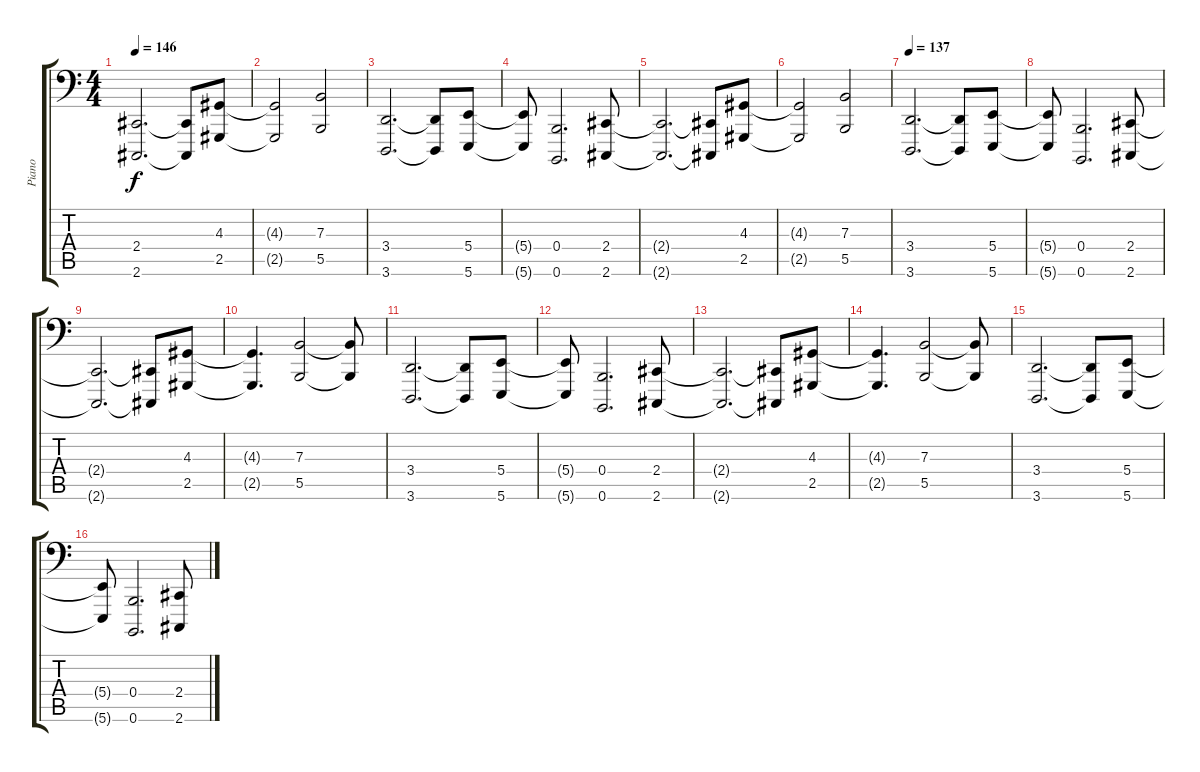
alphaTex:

\track ("Piano" "Piano") {instrument brightacousticpiano}
\staff {score tabs}
\tuning (Db3 Ab2 E2 B1 Gb1 B0) {hide}
\ts (4 4)
\tempo 146
\clef f4
\ks c
(2.4{t} 2.6{t}).2{d dy f} (2.4{t} 2.6{t}).8 (4.3 2.5).8 |
(4.3{t} 2.5{t}).2 (7.3 5.5).2 |
(3.4 3.6).2{d} (3.4{t} 3.6{t}).8 (5.4 5.6).8 |
(5.4{t} 5.6{t}).8 (0.4 0.6).2{d} (2.4 2.6).8 |
(2.4{t} 2.6{t}).2{d} (2.4{t} 2.6{t}).8 (4.3 2.5).8 |
(4.3{t} 2.5{t}).2 (7.3 5.5).2 |
\tempo 137
(3.4 3.6).2{d} (3.4{t} 3.6{t}).8 (5.4 5.6).8 |
(5.4{t} 5.6{t}).8 (0.4 0.6).2{d} (2.4 2.6).8 |
(2.4{t} 2.6{t}).2{d} (2.4{t} 2.6{t}).8 (4.3 2.5).8 |
(4.3{t} 2.5{t}).4{d} (7.3 5.5).2 (7.3{t} 5.5{t}).8 |
(3.4 3.6).2{d} (3.4{t} 3.6{t}).8 (5.4 5.6).8 |
(5.4{t} 5.6{t}).8 (0.4 0.6).2{d} (2.4 2.6).8 |
(2.4{t} 2.6{t}).2{d} (2.4{t} 2.6{t}).8 (4.3 2.5).8 |
(4.3{t} 2.5{t}).4{d} (7.3 5.5).2 (7.3{t} 5.5{t}).8 |
(3.4 3.6).2{d} (3.4{t} 3.6{t}).8 (5.4 5.6).8 |
(5.4{t} 5.6{t}).8 (0.4 0.6).2{d} (2.4 2.6).8
